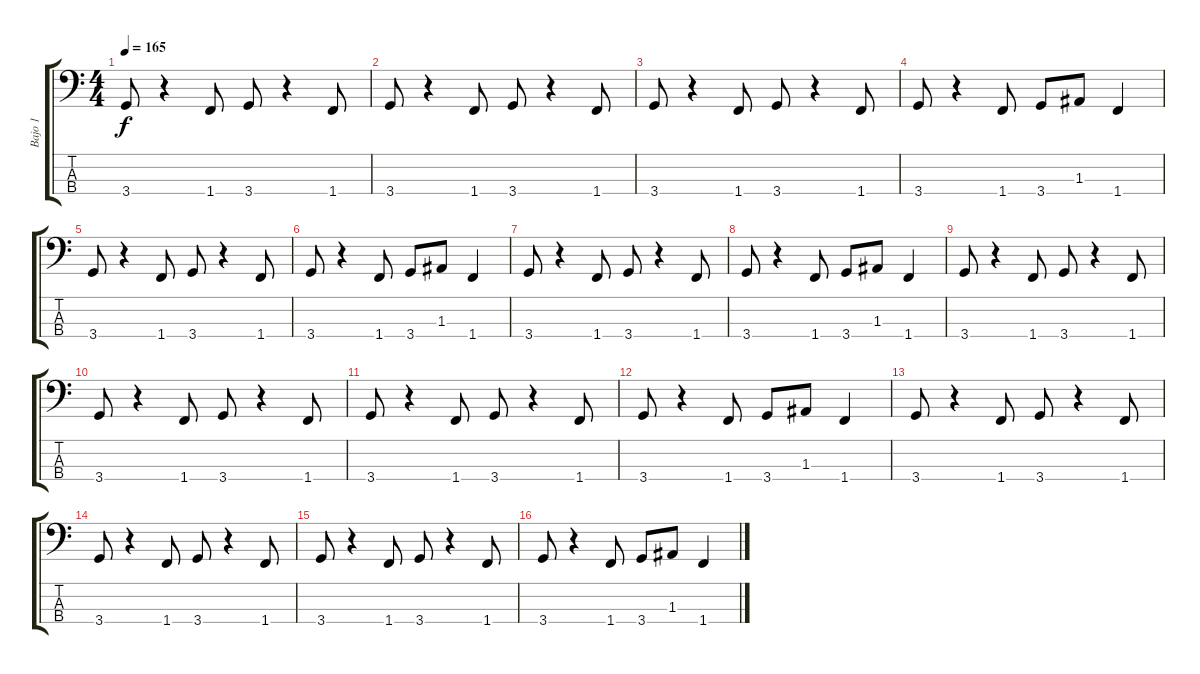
\track ("Bajo 1" "Bajo 1") {instrument electricbasspick}
\staff {score tabs}
\tuning (G2 D2 A1 E1) {hide}
\ts (4 4)
\tempo 165
\clef f4
\ks c
3.4.8{dy f} r.4 1.4.8 3.4.8 r.4 1.4.8 |
3.4.8 r.4 1.4.8 3.4.8 r.4 1.4.8 |
3.4.8 r.4 1.4.8 3.4.8 r.4 1.4.8 |
3.4.8 r.4 1.4.8 3.4.8 1.3.8 1.4.4 |
3.4.8 r.4 1.4.8 3.4.8 r.4 1.4.8 |
3.4.8 r.4 1.4.8 3.4.8 1.3.8 1.4.4 |
3.4.8 r.4 1.4.8 3.4.8 r.4 1.4.8 |
3.4.8 r.4 1.4.8 3.4.8 1.3.8 1.4.4 |
3.4.8 r.4 1.4.8 3.4.8 r.4 1.4.8 |
3.4.8 r.4 1.4.8 3.4.8 r.4 1.4.8 |
3.4.8 r.4 1.4.8 3.4.8 r.4 1.4.8 |
3.4.8 r.4 1.4.8 3.4.8 1.3.8 1.4.4 |
3.4.8 r.4 1.4.8 3.4.8 r.4 1.4.8 |
3.4.8 r.4 1.4.8 3.4.8 r.4 1.4.8 |
3.4.8 r.4 1.4.8 3.4.8 r.4 1.4.8 |
3.4.8 r.4 1.4.8 3.4.8 1.3.8 1.4.4
